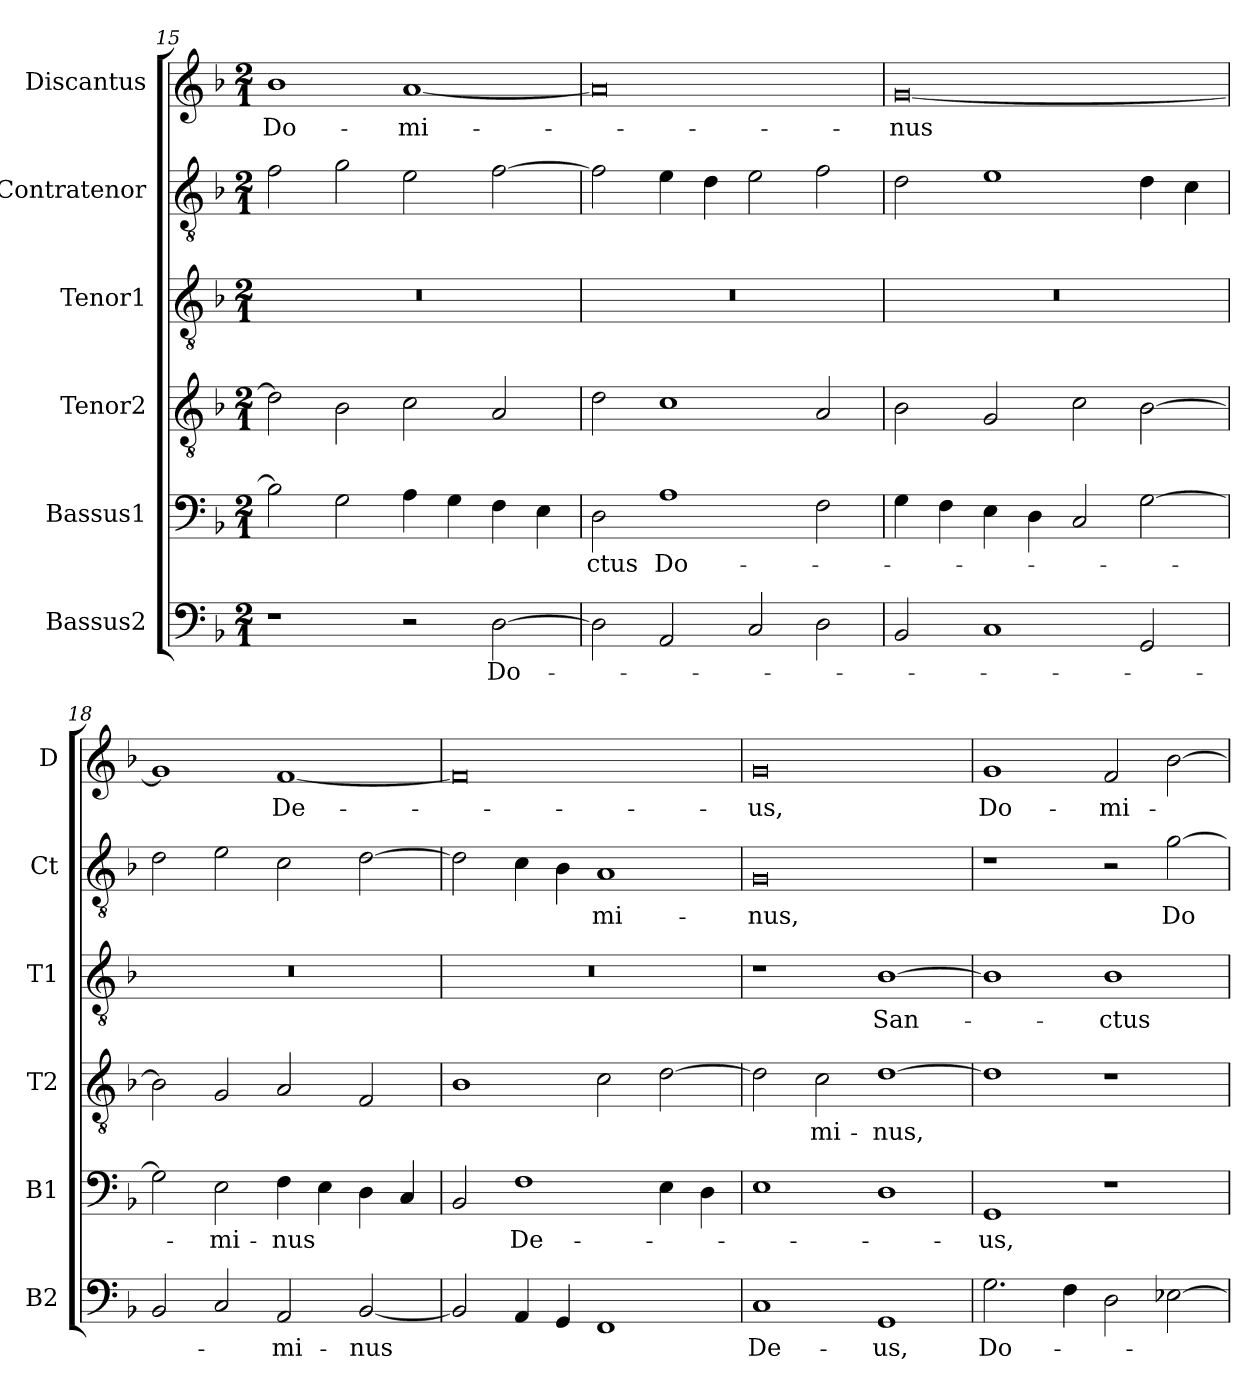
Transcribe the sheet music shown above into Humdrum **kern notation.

**kern	**text	**kern	**text	**kern	**text	**kern	**text	**kern	**text	**kern	**text
*part6	*part6	*part5	*part5	*part4	*part4	*part3	*part3	*part2	*part2	*part1	*part1
*staff6	*staff6	*staff5	*staff5	*staff4	*staff4	*staff3	*staff3	*staff2	*staff2	*staff1	*staff1
*I"Bassus2	*	*I"Bassus1	*	*I"Tenor2	*	*I"Tenor1	*	*I"Contratenor	*	*I"Discantus	*
*I'B2	*	*I'B1	*	*I'T2	*	*I'T1	*	*I'Ct	*	*I'D	*
*clefF4	*	*clefF4	*	*clefGv2	*	*clefGv2	*	*clefGv2	*	*clefG2	*
*k[b-]	*	*k[b-]	*	*k[b-]	*	*k[b-]	*	*k[b-]	*	*k[b-]	*
*M2/1	*	*M2/1	*	*M2/1	*	*M2/1	*	*M2/1	*	*M2/1	*
=15	=15	=15	=15	=15	=15	=15	=15	=15	=15	=15	=15
1r	.	2B-]	.	2d]	.	0r	.	2f	.	1b-	Do-
.	.	2G	.	2B-	.	.	.	2g	.	.	.
2r	.	4A	.	2c	.	.	.	2e	.	[1a	-mi-
.	.	4G	.	.	.	.	.	.	.	.	.
[2D	Do-	4F	.	2A	.	.	.	[2f	.	.	.
.	.	4E	.	.	.	.	.	.	.	.	.
=16	=16	=16	=16	=16	=16	=16	=16	=16	=16	=16	=16
2D]	.	2D	-ctus	2d	.	0r	.	2f]	.	0a]	.
2AA	.	1A	Do-	1c	.	.	.	4e	.	.	.
.	.	.	.	.	.	.	.	4d	.	.	.
2C	.	.	.	.	.	.	.	2e	.	.	.
2D	.	2F	.	2A	.	.	.	2f	.	.	.
=17	=17	=17	=17	=17	=17	=17	=17	=17	=17	=17	=17
2BB-	.	4G	.	2B-	.	0r	.	2d	.	[0g	-nus
.	.	4F	.	.	.	.	.	.	.	.	.
1C	.	4E	.	2G	.	.	.	1e	.	.	.
.	.	4D	.	.	.	.	.	.	.	.	.
.	.	2C	.	2c	.	.	.	.	.	.	.
2GG	.	[2G	.	[2B-	.	.	.	4d	.	.	.
.	.	.	.	.	.	.	.	4c	.	.	.
=18	=18	=18	=18	=18	=18	=18	=18	=18	=18	=18	=18
2BB-	.	2G]	.	2B-]	.	0r	.	2d	.	1g]	.
2C	.	2E	-mi-	2G	.	.	.	2e	.	.	.
2AA	-mi-	4F	-nus	2A	.	.	.	2c	.	[1f	De-
.	.	4E	.	.	.	.	.	.	.	.	.
[2BB-	-nus	4D	.	2F	.	.	.	[2d	.	.	.
.	.	4C	.	.	.	.	.	.	.	.	.
=19	=19	=19	=19	=19	=19	=19	=19	=19	=19	=19	=19
2BB-]	.	2BB-	.	1B-	.	0r	.	2d]	.	0f]	.
4AA	.	1F	De-	.	.	.	.	4c	.	.	.
4GG	.	.	.	.	.	.	.	4B-	.	.	.
1FF	.	.	.	2c	.	.	.	1A	-mi-	.	.
.	.	4E	.	[2d	.	.	.	.	.	.	.
.	.	4D	.	.	.	.	.	.	.	.	.
=20	=20	=20	=20	=20	=20	=20	=20	=20	=20	=20	=20
1C	De-	1E	.	2d]	.	1r	.	0G	-nus,	0g	-us,
.	.	.	.	2c	-mi-	.	.	.	.	.	.
1GG	-us,	1D	.	[1d	-nus,	[1B-	San-	.	.	.	.
=21	=21	=21	=21	=21	=21	=21	=21	=21	=21	=21	=21
2.G	Do-	1GG	-us,	1d]	.	1B-]	.	1r	.	1g	Do-
4F	.	.	.	.	.	.	.	.	.	.	.
2D	.	1r	.	1r	.	1B-	-ctus	2r	.	2f	-mi-
[2E-X	.	.	.	.	.	.	.	[2g	Do-	[2b-	.
=	=	=	=	=	=	=	=	=	=	=	=
*-	*-	*-	*-	*-	*-	*-	*-	*-	*-	*-	*-
